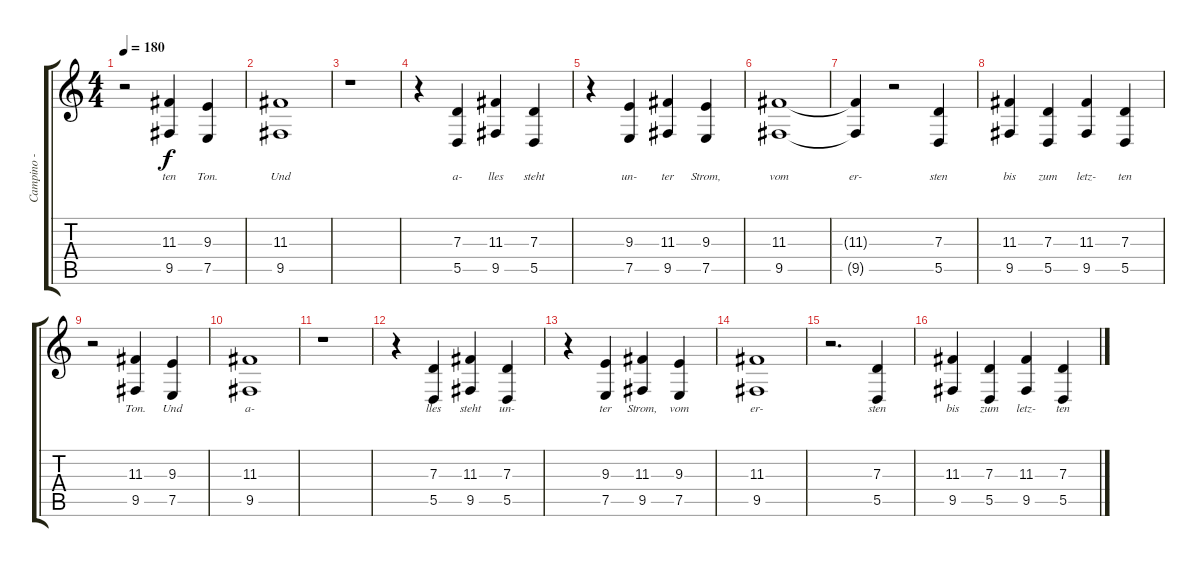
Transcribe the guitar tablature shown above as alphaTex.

\track ("Campino - 1. Stimme" "Campino - ") {instrument lead2sawtooth}
\staff {score tabs}
\tuning (E4 B3 G3 D3 A2 E2) {hide}
\ts (4 4)
\tempo 180
\clef g2
\ks c
r.2{dy f} (11.3 9.5).4{lyrics (0 "ten") lyrics (1 "") lyrics (2 "") lyrics (3 "") lyrics (4 "")} (9.3 7.5).4{lyrics (0 "Ton.") lyrics (1 "") lyrics (2 "") lyrics (3 "") lyrics (4 "")} |
(11.3 9.5).1{lyrics (0 "Und") lyrics (1 "") lyrics (2 "") lyrics (3 "") lyrics (4 "")} |
r.1 |
r.4 (7.3 5.5).4{lyrics (0 "a-") lyrics (1 "") lyrics (2 "") lyrics (3 "") lyrics (4 "")} (11.3 9.5).4{lyrics (0 "lles") lyrics (1 "") lyrics (2 "") lyrics (3 "") lyrics (4 "")} (7.3 5.5).4{lyrics (0 "steht") lyrics (1 "") lyrics (2 "") lyrics (3 "") lyrics (4 "")} |
r.4 (9.3 7.5).4{lyrics (0 "un-") lyrics (1 "") lyrics (2 "") lyrics (3 "") lyrics (4 "")} (11.3 9.5).4{lyrics (0 "ter") lyrics (1 "") lyrics (2 "") lyrics (3 "") lyrics (4 "")} (9.3 7.5).4{lyrics (0 "Strom,") lyrics (1 "") lyrics (2 "") lyrics (3 "") lyrics (4 "")} |
(11.3 9.5).1{lyrics (0 "vom") lyrics (1 "") lyrics (2 "") lyrics (3 "") lyrics (4 "")} |
(11.3{t} 9.5{t}).4{lyrics (0 "er-") lyrics (1 "") lyrics (2 "") lyrics (3 "") lyrics (4 "")} r.2 (7.3 5.5).4{lyrics (0 "sten") lyrics (1 "") lyrics (2 "") lyrics (3 "") lyrics (4 "")} |
(11.3 9.5).4{lyrics (0 "bis") lyrics (1 "") lyrics (2 "") lyrics (3 "") lyrics (4 "")} (7.3 5.5).4{lyrics (0 "zum") lyrics (1 "") lyrics (2 "") lyrics (3 "") lyrics (4 "")} (11.3 9.5).4{lyrics (0 "letz-") lyrics (1 "") lyrics (2 "") lyrics (3 "") lyrics (4 "")} (7.3 5.5).4{lyrics (0 "ten") lyrics (1 "") lyrics (2 "") lyrics (3 "") lyrics (4 "")} |
r.2 (11.3 9.5).4{lyrics (0 "Ton.") lyrics (1 "") lyrics (2 "") lyrics (3 "") lyrics (4 "")} (9.3 7.5).4{lyrics (0 "Und") lyrics (1 "") lyrics (2 "") lyrics (3 "") lyrics (4 "")} |
(11.3 9.5).1{lyrics (0 "a-") lyrics (1 "") lyrics (2 "") lyrics (3 "") lyrics (4 "")} |
r.1 |
r.4 (7.3 5.5).4{lyrics (0 "lles") lyrics (1 "") lyrics (2 "") lyrics (3 "") lyrics (4 "")} (11.3 9.5).4{lyrics (0 "steht") lyrics (1 "") lyrics (2 "") lyrics (3 "") lyrics (4 "")} (7.3 5.5).4{lyrics (0 "un-") lyrics (1 "") lyrics (2 "") lyrics (3 "") lyrics (4 "")} |
r.4 (9.3 7.5).4{lyrics (0 "ter") lyrics (1 "") lyrics (2 "") lyrics (3 "") lyrics (4 "")} (11.3 9.5).4{lyrics (0 "Strom,") lyrics (1 "") lyrics (2 "") lyrics (3 "") lyrics (4 "")} (9.3 7.5).4{lyrics (0 "vom") lyrics (1 "") lyrics (2 "") lyrics (3 "") lyrics (4 "")} |
(11.3 9.5).1{lyrics (0 "er-") lyrics (1 "") lyrics (2 "") lyrics (3 "") lyrics (4 "")} |
r.2{d} (7.3 5.5).4{lyrics (0 "sten") lyrics (1 "") lyrics (2 "") lyrics (3 "") lyrics (4 "")} |
(11.3 9.5).4{lyrics (0 "bis") lyrics (1 "") lyrics (2 "") lyrics (3 "") lyrics (4 "")} (7.3 5.5).4{lyrics (0 "zum") lyrics (1 "") lyrics (2 "") lyrics (3 "") lyrics (4 "")} (11.3 9.5).4{lyrics (0 "letz-") lyrics (1 "") lyrics (2 "") lyrics (3 "") lyrics (4 "")} (7.3 5.5).4{lyrics (0 "ten") lyrics (1 "") lyrics (2 "") lyrics (3 "") lyrics (4 "")}
